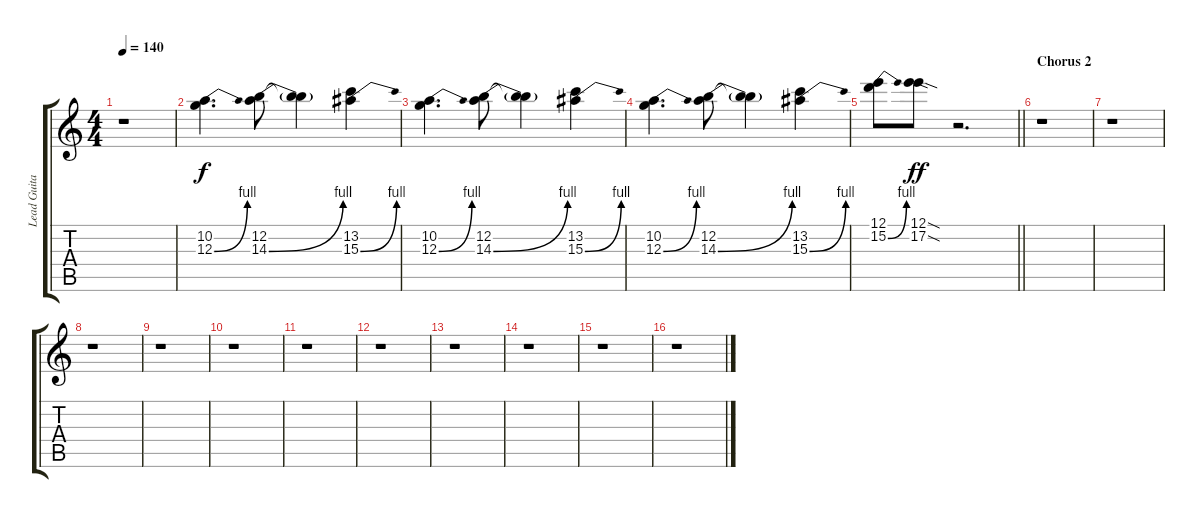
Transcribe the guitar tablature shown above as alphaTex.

\track ("Lead Guitar" "Lead Guita") {instrument overdrivenguitar}
\staff {score tabs}
\tuning (E4 B3 G3 D3 A2 E2) {hide}
\ts (4 4)
\tempo 140
\clef g2
\ks c
r.1{dy f} |
(10.2 12.3{be (bend 0 0 60 4)}).4{d} (12.2 14.3{be (bend 0 0 60 4)}).8 (12.2{t} 14.3{t}).4 (13.2 15.3{be (bend 0 0 60 4)}).4 |
(10.2 12.3{be (bend 0 0 60 4)}).4{d} (12.2 14.3{be (bend 0 0 60 4)}).8 (12.2{t} 14.3{t}).4 (13.2 15.3{be (bend 0 0 60 4)}).4 |
(10.2 12.3{be (bend 0 0 60 4)}).4{d} (12.2 14.3{be (bend 0 0 60 4)}).8 (12.2{t} 14.3{t}).4 (13.2 15.3{be (bend 0 0 60 4)}).4 |
\barLineRight lightlight
(12.1 15.2{be (bend 0 0 60 4)}).8 (12.1{sod} 17.2{sod}).8{dy ff} r.2{d} |
\section ("" "Chorus 2")
r.1 |
r.1 |
r.1 |
r.1 |
r.1 |
r.1 |
r.1 |
r.1 |
r.1 |
r.1 |
r.1
